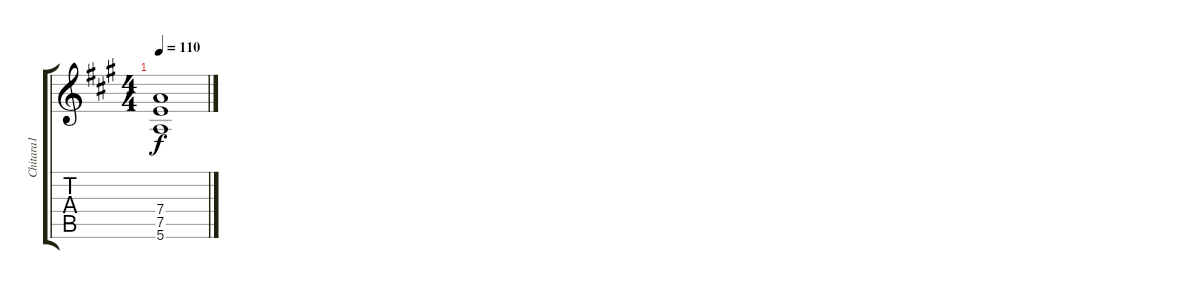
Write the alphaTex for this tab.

\track ("Chitara1" "Chitara1") {instrument distortionguitar}
\staff {score tabs}
\tuning (E4 B3 G3 D3 A2 E2) {hide}
\ts (4 4)
\tempo 110
\clef g2
\ks a
(7.4{t} 7.5{t} 5.6{t}).1{dy f}
